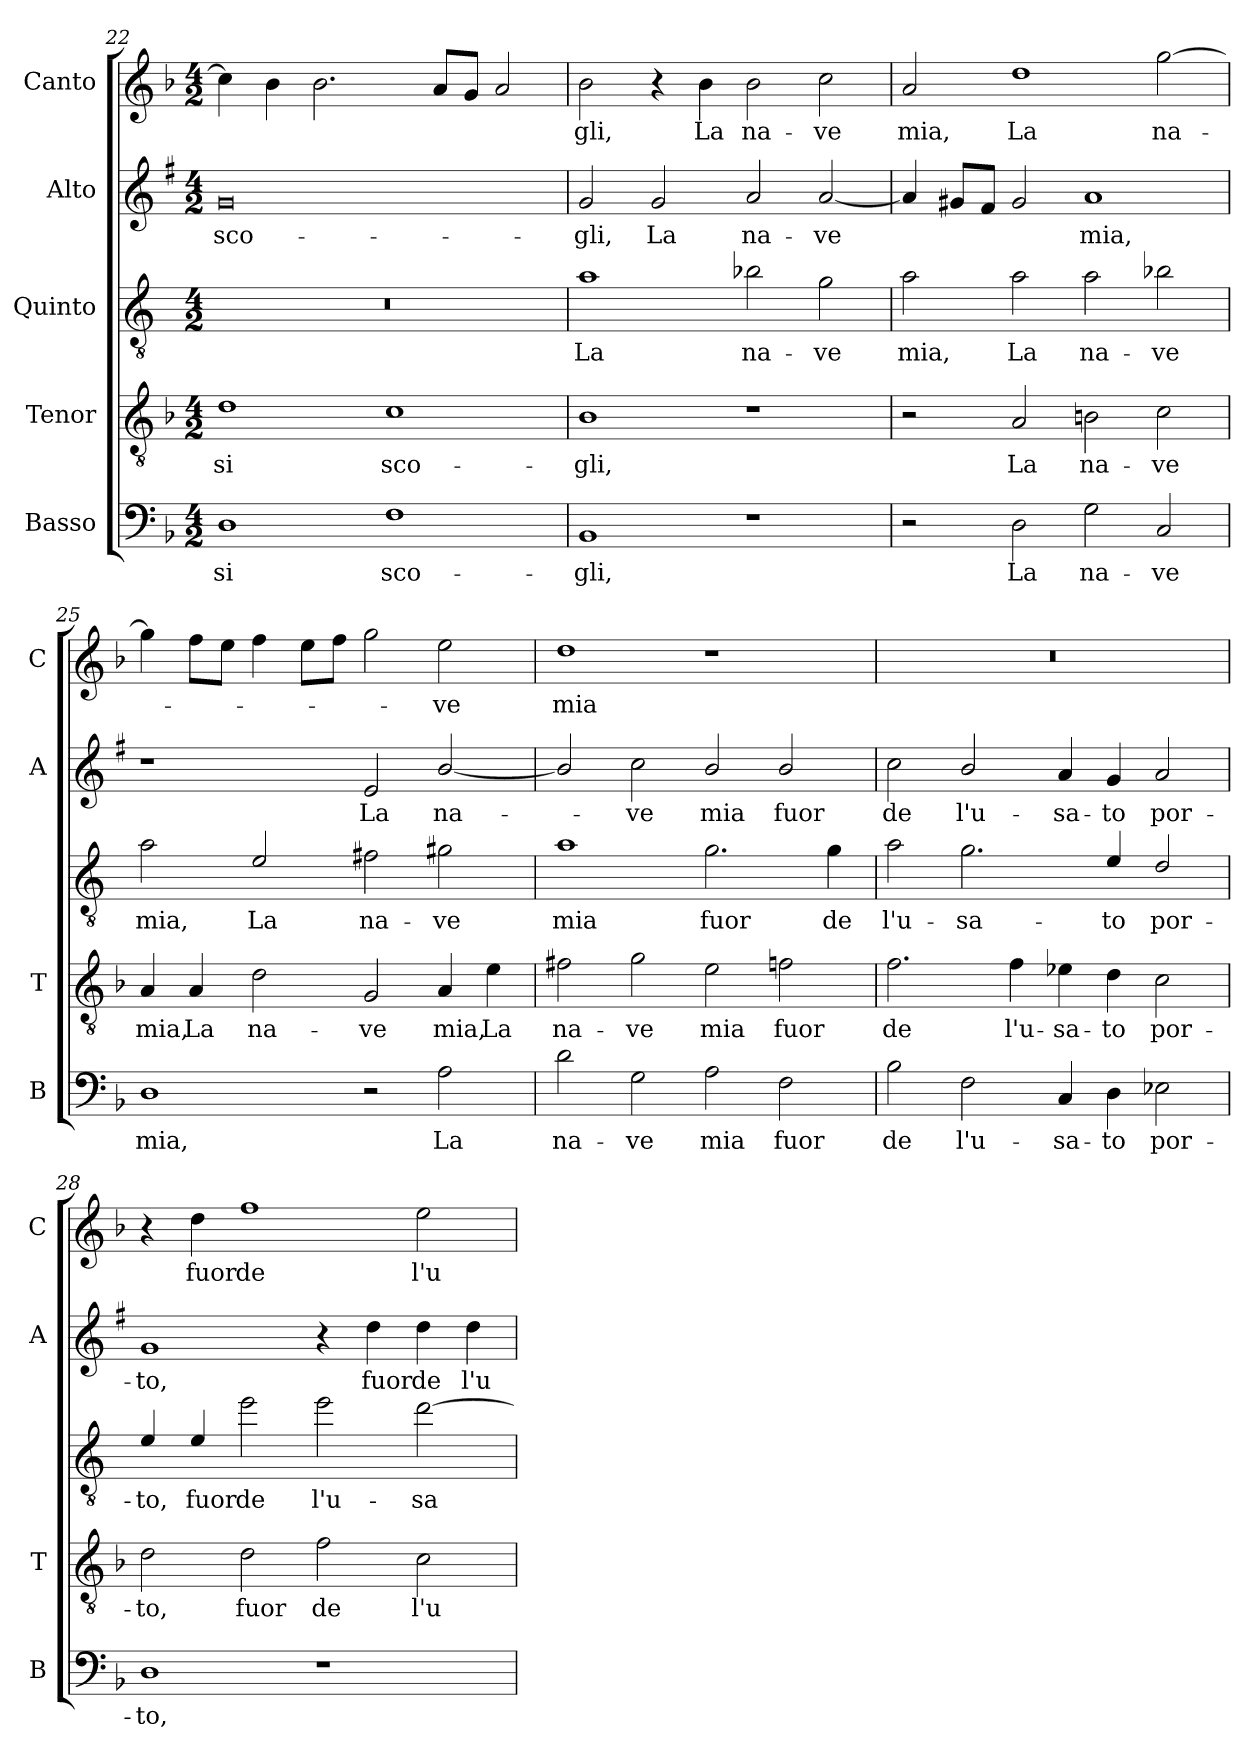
**kern	**text	**kern	**text	**kern	**text	**kern	**text	**kern	**text
*part5	*part5	*part4	*part4	*part3	*part3	*part2	*part2	*part1	*part1
*staff5	*staff5	*staff4	*staff4	*staff3	*staff3	*staff2	*staff2	*staff1	*staff1
*I"Basso	*	*I"Tenor	*	*I"Quinto	*	*I"Alto	*	*I"Canto	*
*I'B	*	*I'T	*	*	*	*I'A	*	*I'C	*
!!LO:LB:g=z
*clefF4	*	*clefGv2	*	*clefGv2	*	*clefG2	*	*clefG2	*
*	*	*	*	*ITrd4c7	*	*ITrd1c2	*	*	*
*k[b-]	*	*k[b-]	*	*k[b-]	*	*k[b-]	*	*k[b-]	*
*F:	*	*F:	*	*F:	*	*F:	*	*F:	*
*M4/2	*	*M4/2	*	*M4/2	*	*M4/2	*	*M4/2	*
=22	=22	=22	=22	=22	=22	=22	=22	=22	=22
!	!LO:LY:b	!	!LO:LY:b	!	!	!	!LO:LY:b	!	!
1D	-si	1d	-si	0r	.	0f	sco-	4cc\]	.
.	.	.	.	.	.	.	.	4b-\	.
.	.	.	.	.	.	.	.	2.b-\	.
!	!LO:LY:b	!	!LO:LY:b	!	!	!	!	!	!
1F	sco-	1c	sco-	.	.	.	.	.	.
.	.	.	.	.	.	.	.	8a/L	.
.	.	.	.	.	.	.	.	8g/J	.
.	.	.	.	.	.	.	.	2a/	.
=23	=23	=23	=23	=23	=23	=23	=23	=23	=23
!	!LO:LY:b	!	!LO:LY:b	!	!LO:LY:b	!	!LO:LY:b	!	!LO:LY:b
1BB-	-gli,	1B-	-gli,	1d	La	2f/	-gli,	2b-\	-gli,
!	!	!	!	!	!	!	!LO:LY:b	!	!
.	.	.	.	.	.	2f/	La	4r	.
!	!	!	!	!	!	!	!	!	!LO:LY:b
.	.	.	.	.	.	.	.	4b-\	La
!	!	!	!	!	!LO:LY:b	!	!LO:LY:b	!	!LO:LY:b
1r	.	1r	.	2e-X\	na-	2g/	na-	2b-\	na-
!	!	!	!	!	!LO:LY:b	!	!LO:LY:b	!	!LO:LY:b
.	.	.	.	2c\	-ve	[2g/	-ve	2cc\	-ve
=24	=24	=24	=24	=24	=24	=24	=24	=24	=24
!	!	!	!	!	!LO:LY:b	!	!	!	!LO:LY:b
2r	.	2r	.	2d\	mia,	4g/]	.	2a/	mia,
.	.	.	.	.	.	8f#X/L	.	.	.
.	.	.	.	.	.	8e/J	.	.	.
!	!LO:LY:b	!	!LO:LY:b	!	!LO:LY:b	!	!	!	!LO:LY:b
2D\	La	2A/	La	2d\	La	2f#/	.	1dd	La
!	!LO:LY:b	!	!LO:LY:b	!	!LO:LY:b	!	!LO:LY:b	!	!
2G\	na-	2Bn\	na-	2d\	na-	1g	mia,	.	.
!	!LO:LY:b	!	!LO:LY:b	!	!LO:LY:b	!	!	!	!LO:LY:b
2C/	-ve	2c\	-ve	2e-X\	-ve	.	.	[2gg\	na-
=25	=25	=25	=25	=25	=25	=25	=25	=25	=25
!	!LO:LY:b	!	!LO:LY:b	!	!LO:LY:b	!	!	!	!
1D	mia,	4A/	mia,	2d\	mia,	1r	.	4gg\]	.
!	!	!	!LO:LY:b	!	!	!	!	!	!
.	.	4A/	La	.	.	.	.	8ff\L	.
.	.	.	.	.	.	.	.	8ee\J	.
!	!	!	!LO:LY:b	!	!LO:LY:b	!	!	!	!
.	.	2d\	na-	2A/	La	.	.	4ff\	.
.	.	.	.	.	.	.	.	8ee\L	.
.	.	.	.	.	.	.	.	8ff\J	.
!	!	!	!LO:LY:b	!	!LO:LY:b	!	!LO:LY:b	!	!
2r	.	2G/	-ve	2Bn\	na-	2d/	La	2gg\	.
!	!LO:LY:b	!	!LO:LY:b	!	!LO:LY:b	!	!LO:LY:b	!	!LO:LY:b
2A\	La	4A/	mia,	2c#X\	-ve	[2a/	na-	2ee\	-ve
!	!	!	!LO:LY:b	!	!	!	!	!	!
.	.	4e\	La	.	.	.	.	.	.
!!LO:PB:g=z
=26	=26	=26	=26	=26	=26	=26	=26	=26	=26
!	!LO:LY:b	!	!LO:LY:b	!	!LO:LY:b	!	!	!	!LO:LY:b
2d\	na-	2f#X\	na-	1d	mia	2a/]	.	1dd	mia
!	!LO:LY:b	!	!LO:LY:b	!	!	!	!LO:LY:b	!	!
2G\	-ve	2g\	-ve	.	.	2b-\	-ve	.	.
!	!LO:LY:b	!	!LO:LY:b	!	!LO:LY:b	!	!LO:LY:b	!	!
2A\	mia	2e\	mia	2.c\	fuor	2a/	mia	1r	.
!	!LO:LY:b	!	!LO:LY:b	!	!	!	!LO:LY:b	!	!
2F\	fuor	2fn\	fuor	.	.	2a/	fuor	.	.
!	!	!	!	!	!LO:LY:b	!	!	!	!
.	.	.	.	4c\	de	.	.	.	.
=27	=27	=27	=27	=27	=27	=27	=27	=27	=27
!	!LO:LY:b	!	!LO:LY:b	!	!LO:LY:b	!	!LO:LY:b	!	!
2B-\	de	2.f\	de	2d\	l'u-	2b-\	de	0r	.
!	!LO:LY:b	!	!	!	!LO:LY:b	!	!LO:LY:b	!	!
2F\	l'u-	.	.	2.c\	-sa-	2a/	l'u-	.	.
!	!	!	!LO:LY:b	!	!	!	!	!	!
.	.	4f\	l'u-	.	.	.	.	.	.
!	!LO:LY:b	!	!LO:LY:b	!	!	!	!LO:LY:b	!	!
4C/	-sa-	4e-X\	-sa-	.	.	4g/	-sa-	.	.
!	!LO:LY:b	!	!LO:LY:b	!	!LO:LY:b	!	!LO:LY:b	!	!
4D\	-to	4d\	-to	4A/	-to	4f/	-to	.	.
!	!LO:LY:b	!	!LO:LY:b	!	!LO:LY:b	!	!LO:LY:b	!	!
2E-X\	por-	2c\	por-	2G/	por-	2g/	por-	.	.
=28	=28	=28	=28	=28	=28	=28	=28	=28	=28
!	!LO:LY:b	!	!LO:LY:b	!	!LO:LY:b	!	!LO:LY:b	!	!
1D	-to,	2d\	-to,	4A/	-to,	1f	-to,	4r	.
!	!	!	!	!	!LO:LY:b	!	!	!	!LO:LY:b
.	.	.	.	4A/	fuor	.	.	4dd\	fuor
!	!	!	!LO:LY:b	!	!LO:LY:b	!	!	!	!LO:LY:b
.	.	2d\	fuor	2a\	de	.	.	1ff	de
!	!	!	!LO:LY:b	!	!LO:LY:b	!	!	!	!
1r	.	2f\	de	2a\	l'u-	4r	.	.	.
!	!	!	!	!	!	!	!LO:LY:b	!	!
.	.	.	.	.	.	4cc\	fuor	.	.
!	!	!	!LO:LY:b	!	!LO:LY:b	!	!LO:LY:b	!	!LO:LY:b
.	.	2c\	l'u-	[2g\	-sa-	4cc\	de	2ee\	l'u-
!	!	!	!	!	!	!	!LO:LY:b	!	!
.	.	.	.	.	.	4cc\	l'u-	.	.
=	=	=	=	=	=	=	=	=	=
*-	*-	*-	*-	*-	*-	*-	*-	*-	*-
